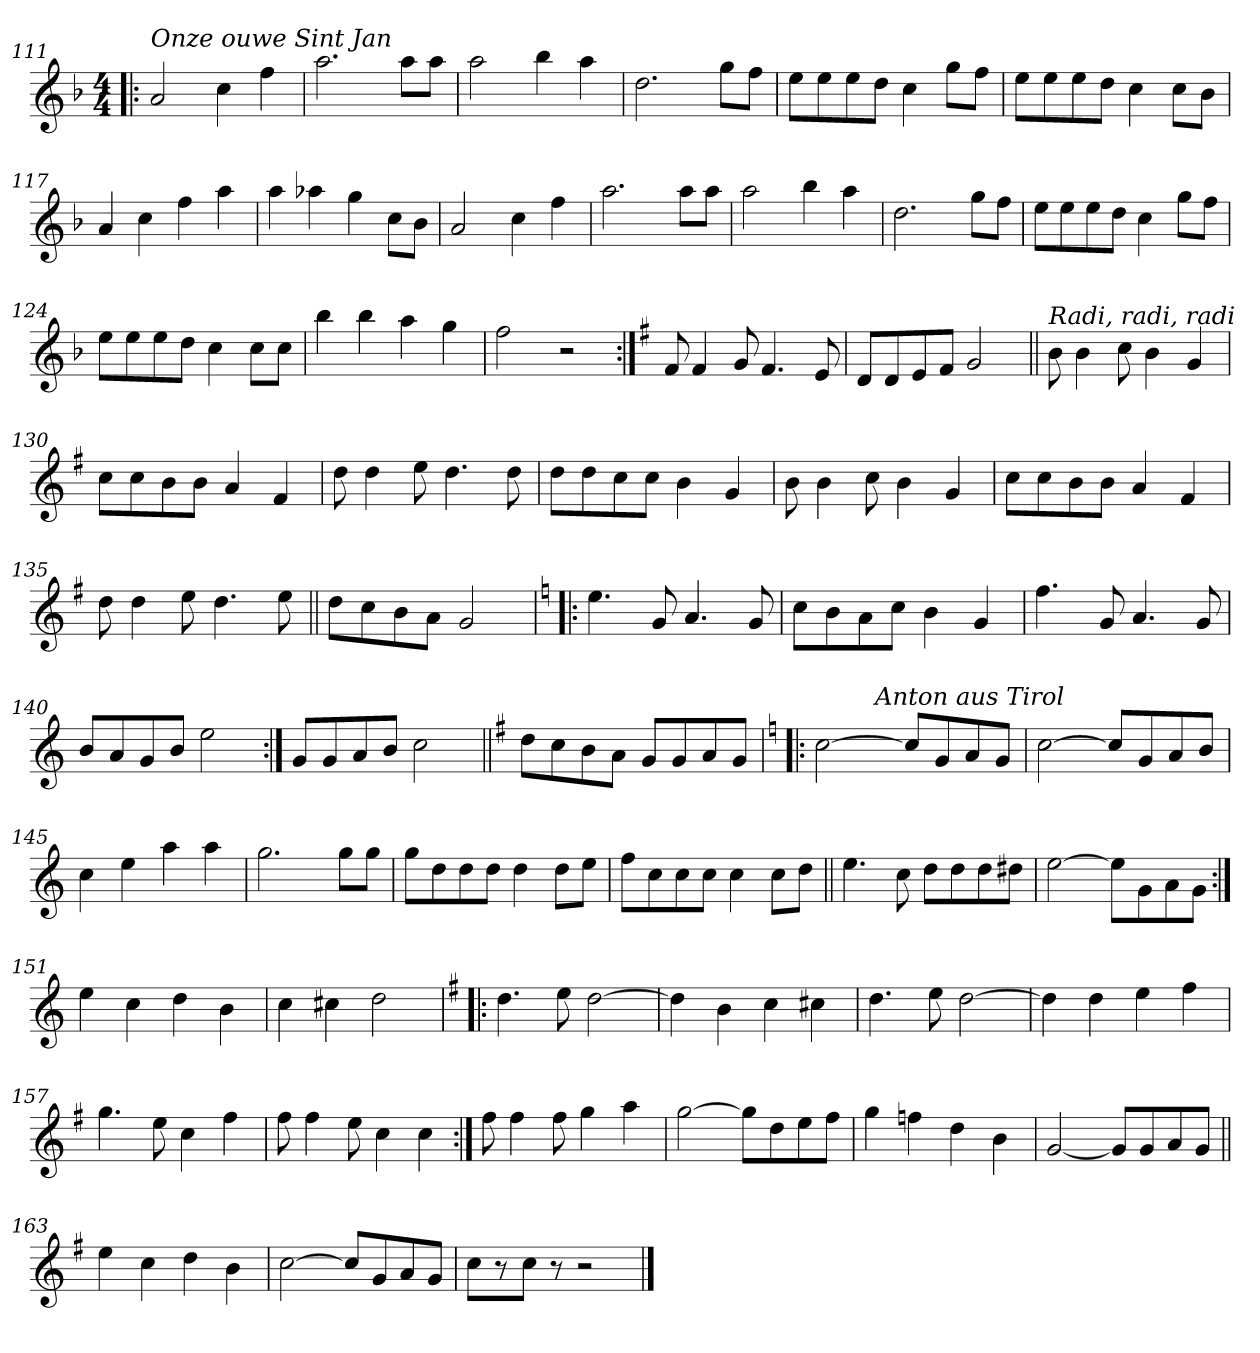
**kern
*part1
*staff1
!!LO:LB:g=z
*clefG2
*k[b-]
*F:
*M4/4
=111!|:
!LO:TX:a:i:t=Onze ouwe Sint Jan
2a/
4cc\
4ff\
=112
2.aa\
8aa\L
8aa\J
=113
2aa\
4bb-\
4aa\
=114
2.dd\
8gg\L
8ff\J
=115
8ee\L
8ee\
8ee\
8dd\J
4cc\
8gg\L
8ff\J
=116
8ee\L
8ee\
8ee\
8dd\J
4cc\
8cc\L
8b-\J
=117
4a/
4cc\
4ff\
4aa\
=118
4aa\
4aa-X\
4gg\
8cc\L
8b-\J
!!LO:LB:g=z
=119
2a/
4cc\
4ff\
=120
2.aa\
8aa\L
8aa\J
=121
2aa\
4bb-\
4aa\
=122
2.dd\
8gg\L
8ff\J
=123
8ee\L
8ee\
8ee\
8dd\J
4cc\
8gg\L
8ff\J
=124
8ee\L
8ee\
8ee\
8dd\J
4cc\
8cc\L
8cc\J
=125
4bb-\
4bb-\
4aa\
4gg\
=126
2ff\
2r
!!LO:LB:g=z
=127:|!
*k[f#]
*G:
8f#/
4f#/
8g/
4.f#/
8e/
=128
8d/L
8d/
8e/
8f#/J
2g/
=129||
!LO:TX:a:i:t=Radi, radi, radi
8b\
4b\
8cc\
4b\
4g/
=130
8cc\L
8cc\
8b\
8b\J
4a/
4f#/
=131
8dd\
4dd\
8ee\
4.dd\
8dd\
=132
8dd\L
8dd\
8cc\
8cc\J
4b\
4g/
!!LO:LB:g=z
=133
8b\
4b\
8cc\
4b\
4g/
=134
8cc\L
8cc\
8b\
8b\J
4a/
4f#/
=135
8dd\
4dd\
8ee\
4.dd\
8ee\
=136||
8dd\L
8cc\
8b\
8a\J
2g/
=137!|:
*k[]
*C:
4.ee\
8g/
4.a/
8g/
=138
8cc\L
8b\
8a\
8cc\J
4b\
4g/
=139
4.ff\
8g/
4.a/
8g/
!!LO:LB:g=z
=140
8b/L
8a/
8g/
8b/J
2ee\
=141:|!
8g/L
8g/
8a/
8b/J
2cc\
!!LO:LB:g=z
=142||
*k[f#]
*G:
8dd\L
8cc\
8b\
8a\J
8g/L
8g/
8a/
8g/J
=143!|:
*k[]
*C:
*^
[2cc\	4.ryy
!	!LO:TX:a:i:t=Anton aus Tirol
.	2ryy
8cc/L]	.
8g/	.
8a/	.
8g/J	8ryy
*v	*v
=144
[2cc\
8cc/L]
8g/
8a/
8b/J
=145
4cc\
4ee\
4aa\
4aa\
=146
2.gg\
8gg\L
8gg\J
=147
8gg\L
8dd\
8dd\
8dd\J
4dd\
8dd\L
8ee\J
=148
8ff\L
8cc\
8cc\
8cc\J
4cc\
8cc\L
8dd\J
!!LO:LB:g=z
=149||
4.ee\
8cc\
8dd\L
8dd\
8dd\
8dd#X\J
=150
[2ee\
8ee\L]
8g\
8a\
8g\J
=151:|!
4ee\
4cc\
4dd\
4b\
=152
4cc\
4cc#X\
2dd\
=153!|:
*k[f#]
*G:
4.dd\
8ee\
[2dd\
=154
4dd\]
4b\
4cc\
4cc#X\
=155
4.dd\
8ee\
[2dd\
!!LO:LB:g=z
=156
4dd\]
4dd\
4ee\
4ff#\
=157
4.gg\
8ee\
4cc\
4ff#\
=158
8ff#\
4ff#\
8ee\
4cc\
4cc\
=159:|!
8ff#\
4ff#\
8ff#\
4gg\
4aa\
=160
[2gg\
8gg\L]
8dd\
8ee\
8ff#\J
=161
4gg\
4ffn\
4dd\
4b\
=162
[2g/
8g/L]
8g/
8a/
8g/J
!!LO:LB:g=z
=163||
4ee\
4cc\
4dd\
4b\
=164
[2cc\
8cc/L]
8g/
8a/
8g/J
=165
8cc\L
8r
8cc\J
8r
2r
==
*-
